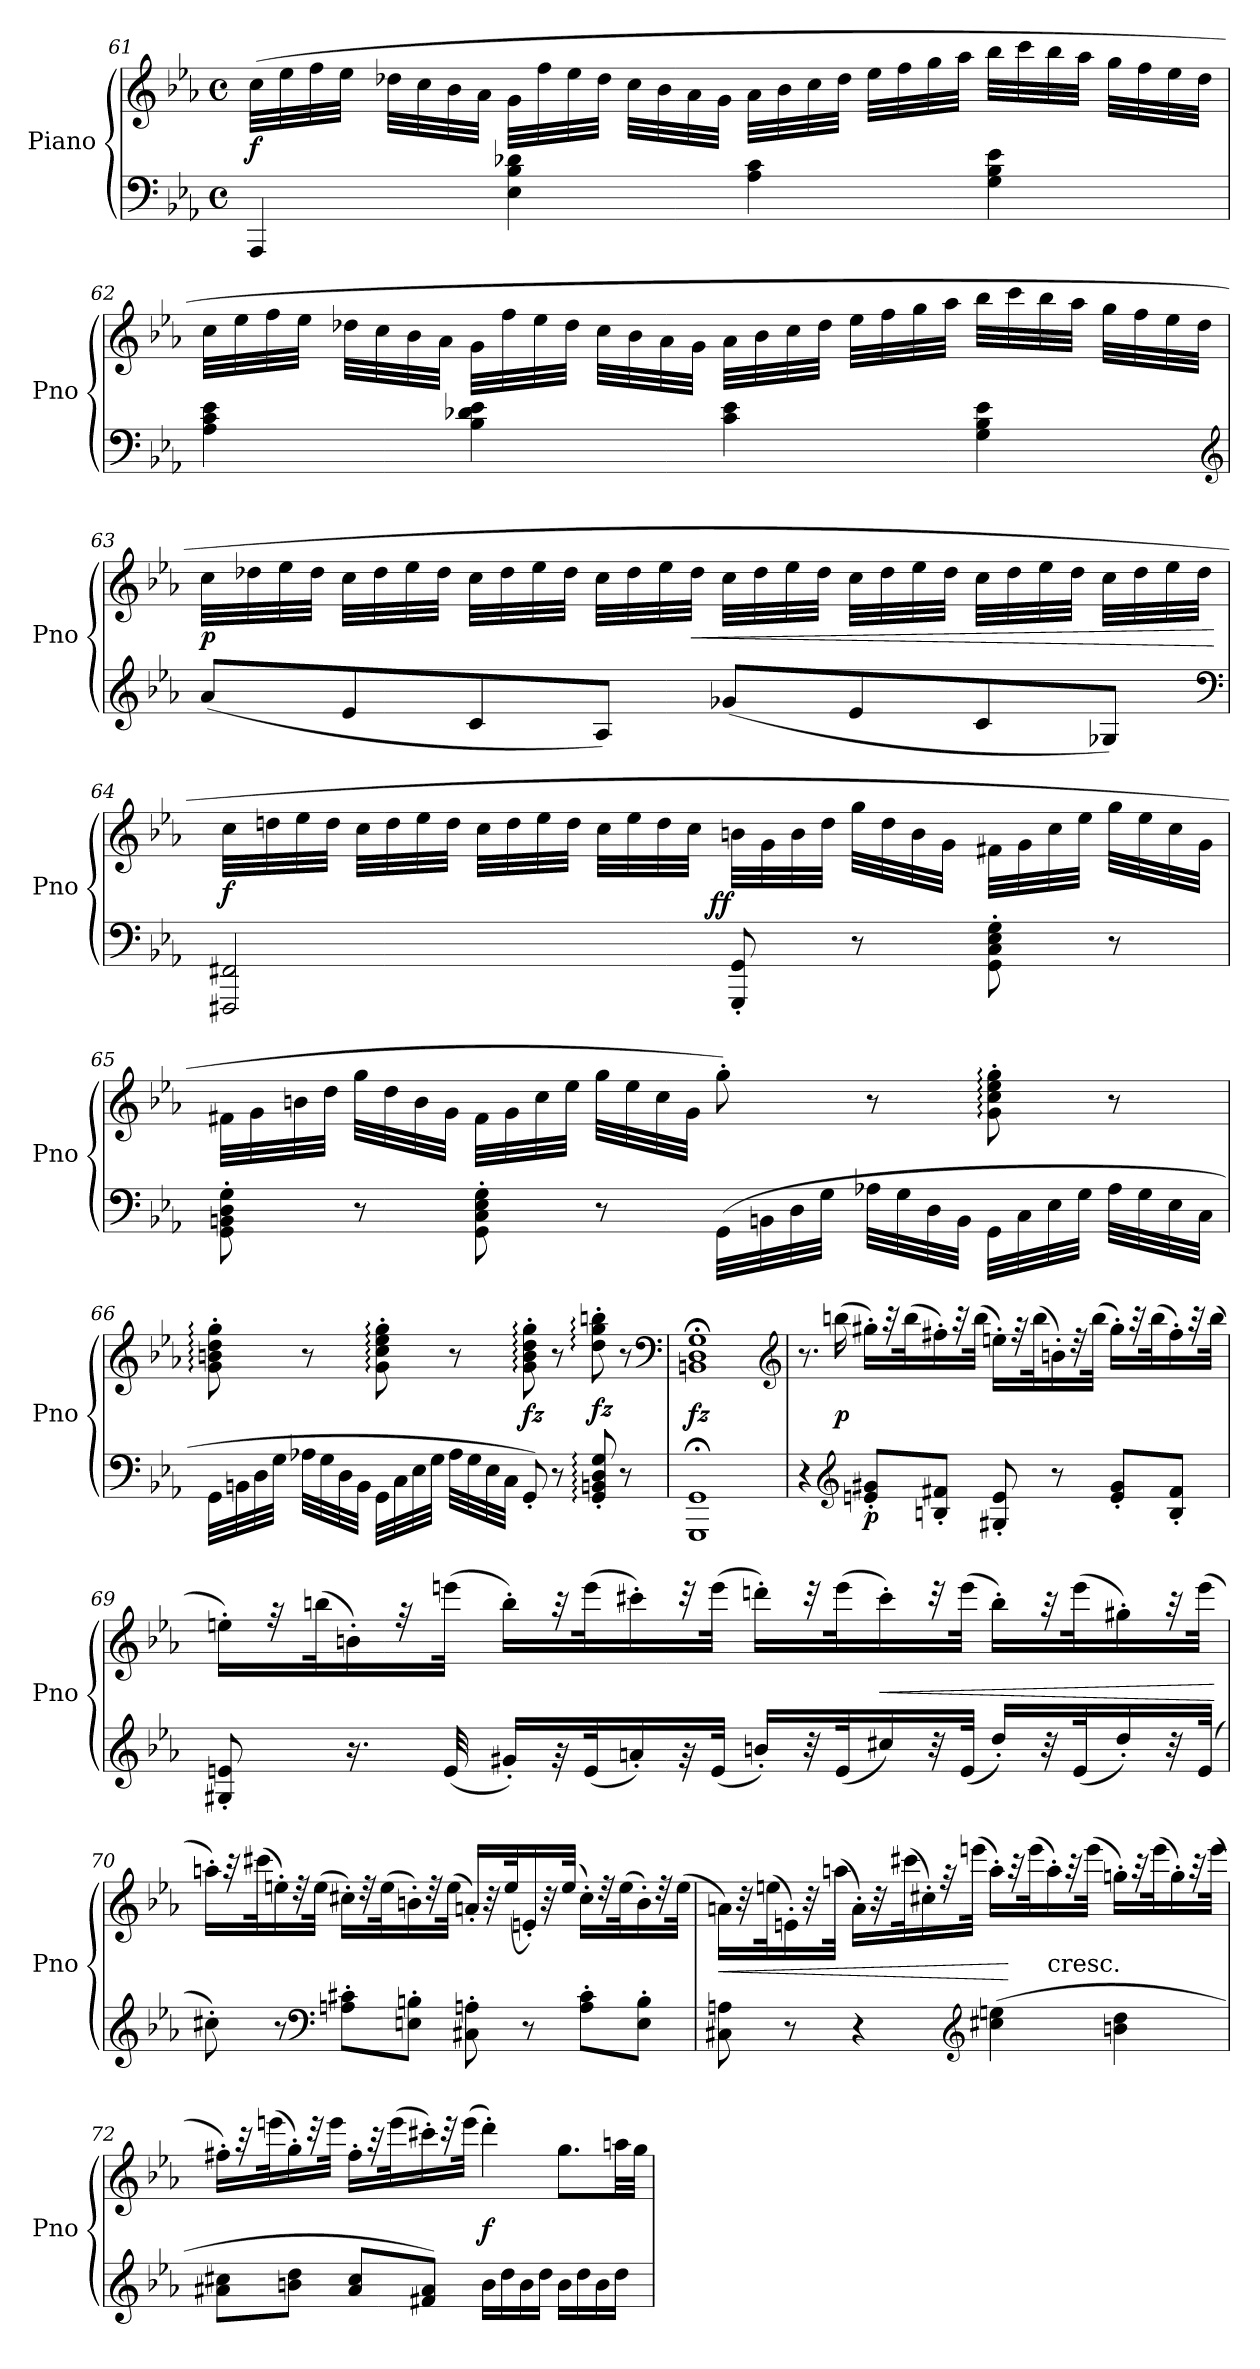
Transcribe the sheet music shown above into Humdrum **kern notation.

**kern	**kern	**dynam
*part1	*part1	*part1
*staff2	*staff1	*staff1/2
*I"Piano	*	*
*I'Pno	*	*
!!LO:LB:g=z
*clefF4	*clefG2	*
*k[b-e-a-]	*k[b-e-a-]	*
*E-:	*E-:	*
*M4/4	*M4/4	*
*met(c)	*met(c)	*
=61	=61	=61
4AAA-	(32ccLLL	f
.	32ee-	.
.	32ff	.
.	32ee-JJJ	.
.	32dd-XLLL	.
.	32cc	.
.	32b-	.
.	32a-JJJ	.
4E- 4B- 4d-X	32gLLL	.
.	32ff	.
.	32ee-	.
.	32dd-JJJ	.
.	32cc\LLL	.
.	32b-\	.
.	32a-\	.
.	32g\JJJ	.
4A- 4c	32a-LLL	.
.	32b-	.
.	32cc	.
.	32dd-JJJ	.
.	32ee-LLL	.
.	32ff	.
.	32gg	.
.	32aa-JJJ	.
4G 4B- 4e-	32bb-LLL	.
.	32ccc	.
.	32bb-	.
.	32aa-JJJ	.
.	32ggLLL	.
.	32ff	.
.	32ee-	.
.	32dd-JJJ	.
=62	=62	=62
4A- 4c 4e-	32ccLLL	.
.	32ee-	.
.	32ff	.
.	32ee-JJJ	.
.	32dd-XLLL	.
.	32cc	.
.	32b-	.
.	32a-JJJ	.
4B- 4d-X 4e-	32gLLL	.
.	32ff	.
.	32ee-	.
.	32dd-JJJ	.
.	32cc\LLL	.
.	32b-\	.
.	32a-\	.
.	32g\JJJ	.
4c 4e-	32a-LLL	.
.	32b-	.
.	32cc	.
.	32dd-JJJ	.
.	32ee-LLL	.
.	32ff	.
.	32gg	.
.	32aa-JJJ	.
4G 4B- 4e-	32bb-LLL	.
.	32ccc	.
.	32bb-	.
.	32aa-JJJ	.
.	32ggLLL	.
.	32ff	.
.	32ee-	.
.	32dd-JJJ	.
*clefG2	*	*
!!LO:LB:g=z
=63	=63	=63
(8a-L	32ccLLL	p
.	32dd-X	.
.	32ee-	.
.	32dd-JJJ	.
8e-	32ccLLL	.
.	32dd-	.
.	32ee-	.
.	32dd-JJJ	.
8c	32ccLLL	.
.	32dd-	.
.	32ee-	.
.	32dd-JJJ	.
8A-J)	32ccLLL	.
.	32dd-	.
.	32ee-	.
.	32dd-JJJ	<
(8g-XL	32ccLLL	.
.	32dd-	.
.	32ee-	.
.	32dd-JJJ	.
8e-	32ccLLL	.
.	32dd-	.
.	32ee-	.
.	32dd-JJJ	.
8c	32ccLLL	.
.	32dd-	.
.	32ee-	.
.	32dd-JJJ	.
8G-XJ)	32ccLLL	.
.	32dd-	.
.	32ee-	.
.	32dd-JJJ	.
*clefF4	*	*
.	.	[
=64	=64	=64
2FFF#X 2FF#X	32ccLLL	f
.	32ddn	.
.	32ee-	.
.	32ddJJJ	.
.	32ccLLL	.
.	32dd	.
.	32ee-	.
.	32ddJJJ	.
.	32ccLLL	.
.	32dd	.
.	32ee-	.
.	32ddJJJ	.
.	32ccLLL	.
.	32ee-	.
.	32dd	.
.	32ccJJJ	.
!	!	!LO:DY:rj
8GGG' 8GG'	32bnLLL	ff
.	32g	.
.	32b	.
.	32ddJJJ	.
8r	32ggLLL	.
.	32dd	.
.	32b	.
.	32gJJJ	.
8GG'\ 8C'\ 8E-'\ 8G'\	32f#X\LLL	.
.	32g\	.
.	32cc\	.
.	32ee-\JJJ	.
8r	32ggLLL	.
.	32ee-	.
.	32cc	.
.	32gJJJ	.
!!LO:LB:g=z
=65	=65	=65
8GG'\ 8BBn'\ 8D'\ 8G'\	32f#X\LLL	.
.	32g\	.
.	32bn\	.
.	32dd\JJJ	.
8r	32ggLLL	.
.	32dd	.
.	32b	.
.	32gJJJ	.
8GG'\ 8C'\ 8E-'\ 8G'\	32f#\LLL	.
.	32g\	.
.	32cc\	.
.	32ee-\JJJ	.
8r	32ggLLL	.
.	32ee-	.
.	32cc	.
.	32gJJJ	.
(32GG\LLL	8gg')	.
32BBn\	.	.
32D\	.	.
32G\JJJ	.	.
32A-XLLL	8r	.
32G	.	.
32D	.	.
32BBJJJ	.	.
32GG\LLL	8g:' 8cc:' 8ee-:' 8gg:'	.
32C\	.	.
32E-\	.	.
32G\JJJ	.	.
32A-LLL	8r	.
32G	.	.
32E-	.	.
32CJJJ	.	.
=66	=66	=66
32GG\LLL	8g:' 8bn:' 8dd:' 8gg:'	.
32BBn\	.	.
32D\	.	.
32G\JJJ	.	.
32A-XLLL	8r	.
32G	.	.
32D	.	.
32BBJJJ	.	.
32GG\LLL	8g:' 8cc:' 8ee-:' 8gg:'	.
32C\	.	.
32E-\	.	.
32G\JJJ	.	.
32A-LLL	8r	.
32G	.	.
32E-	.	.
32CJJJ	.	.
8GG')	8g:' 8b:' 8dd:' 8gg:'	fz
8r	8r	.
8GG:' 8BBn:' 8D:' 8G:'	8dd:' 8gg:' 8bbn:'	fz
8r	8r	.
*	*clefF4	*
=67	=67	=67
1GGG;< 1GG;<	1BBn;< 1D;< 1G;<	fz
*	*clefG2	*
!!LO:LB:g=z
=68	=68	=68
4r	8.r	.
.	(16bbn	p
*clefG2	*	*
!	!	!LO:DY:b=2
8en' 8g#X'L	16gg#X'LL)	p
.	32r	.
.	(32bbK	.
8Bn' 8f#X'J	16ff#X')	.
.	32r	.
.	(32bbJJk	.
8G#X' 8e'	16een'LL)	.
.	32r	.
.	(32bbK	.
8r	16bn')	.
.	32r	.
.	(32bbJJk	.
8e' 8g#'L	16gg#'LL)	.
.	32r	.
.	(32bbK	.
8B' 8f#'J	16ff#')	.
.	32r	.
.	(32bbJJk	.
=69	=69	=69
8G#X' 8en'	16een'LL)	.
.	32r	.
.	(32bbnK	.
16.r	16bn')	.
.	32r	.
(32e	(32eeenJJk	.
16g#X'LL)	16bb'LL)	.
32r	32r	.
(32eK	(32eeeK	.
16an')	16ccc#X')	.
32r	32r	.
(32eJJk	(32eeeJJk	.
16bn'LL)	16dddn'LL)	.
32r	32r	.
(32eK	(32eeeK	.
16cc#X)	16ccc#')	<
32r	32r	.
(32eJJk	(32eeeJJk	.
16dd'LL)	16bb'LL)	.
32r	32r	.
(32eK	(32eeeK	.
16dd')	16gg#X')	.
32r	32r	.
(<32eJJk	(32eeeJJk	.
.	.	[
!!LO:LB:g=z
=70	=70	=70
8cc#X')	16aan'LL)	.
.	32r	.
.	(32ccc#XK	.
8r	16een')	.
.	32r	.
.	(32eeJJk	.
*clefF4	*	*
8An' 8c#X'L	16cc#X'LL)	.
.	32r	.
.	(32eeK	.
8En' 8Bn'J	16bn')	.
.	32r	.
.	(32eeJJk	.
8C#X' 8An'	16an'LL)	.
.	32r	.
.	(32eeK	.
8r	16en')	.
.	32r	.
.	(32eeJJk	.
8A' 8c#'L	16cc#'LL)	.
.	32r	.
.	(32eeK	.
8E' 8B'J	16b')	.
.	32r	.
.	(32eeJJk	.
=71	=71	=71
8C#X 8An	16anLL)	<
.	32r	.
.	(32eenK	.
8r	16en')	.
.	32r	.
.	(32aanJJk	.
4r	16a'LL)	.
.	32r	.
.	(32ccc#XK	.
.	16cc#X')	.
.	32r	.
.	(32eeenJJk	.
*clefG2	*	*
(4cc#X 4een	16aa'LL)	.
.	32r	[
.	(32eeeK	.
!	!LO:TX:c:t=cresc.	!
.	16aa')	.
.	32r	.
.	(32eeeJJk	.
4bn 4dd	16ggn'LL)	.
.	32r	.
.	(32eeeK	.
.	16gg')	.
.	32r	.
.	(32eeeJJk	.
!!LO:LB:g=z
=72	=72	=72
8a#X 8cc#XL	16ff#X'LL)	.
.	32r	.
.	(32eeenK	.
8bn 8ddJ	16gg')	.
.	32r	.
.	32eeeJJk	.
8a# 8cc#L	16ff#'LL	.
.	32r	.
.	(32eeeK	.
8f#X 8a#J)	16ccc#X')	.
.	32r	.
.	(32eeeJJk	.
16bLL	4ddd')	f
16dd	.	.
16b	.	.
16ddJJ	.	.
16bLL	8.ggL	.
16dd	.	.
16b	.	.
16ddJJ	32aanLL	.
.	32ggJJJ	.
=	=	=
*-	*-	*-
